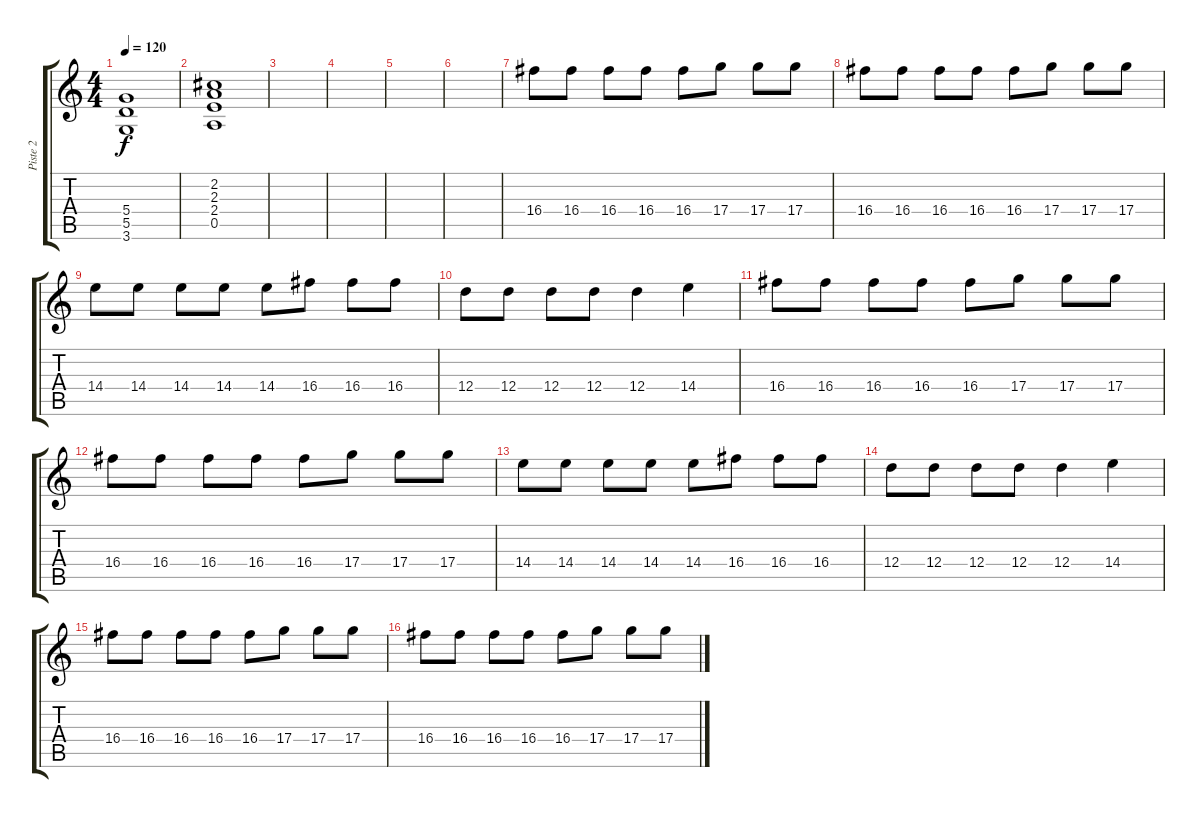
\track ("Piste 2" "Piste 2") {instrument acousticguitarsteel}
\staff {score tabs}
\tuning (E4 B3 G3 D3 A2 E2) {hide}
\ts (4 4)
\tempo 120
\clef g2
\ks c
(5.4 5.5 3.6).1{dy f} |
(2.2 2.3 2.4 0.5).1 |
|
|
|
|
16.4.8 16.4.8 16.4.8 16.4.8 16.4.8 17.4.8 17.4.8 17.4.8 |
16.4.8 16.4.8 16.4.8 16.4.8 16.4.8 17.4.8 17.4.8 17.4.8 |
14.4.8 14.4.8 14.4.8 14.4.8 14.4.8 16.4.8 16.4.8 16.4.8 |
12.4.8 12.4.8 12.4.8 12.4.8 12.4.4 14.4.4 |
16.4.8 16.4.8 16.4.8 16.4.8 16.4.8 17.4.8 17.4.8 17.4.8 |
16.4.8 16.4.8 16.4.8 16.4.8 16.4.8 17.4.8 17.4.8 17.4.8 |
14.4.8 14.4.8 14.4.8 14.4.8 14.4.8 16.4.8 16.4.8 16.4.8 |
12.4.8 12.4.8 12.4.8 12.4.8 12.4.4 14.4.4 |
16.4.8 16.4.8 16.4.8 16.4.8 16.4.8 17.4.8 17.4.8 17.4.8 |
16.4.8 16.4.8 16.4.8 16.4.8 16.4.8 17.4.8 17.4.8 17.4.8
